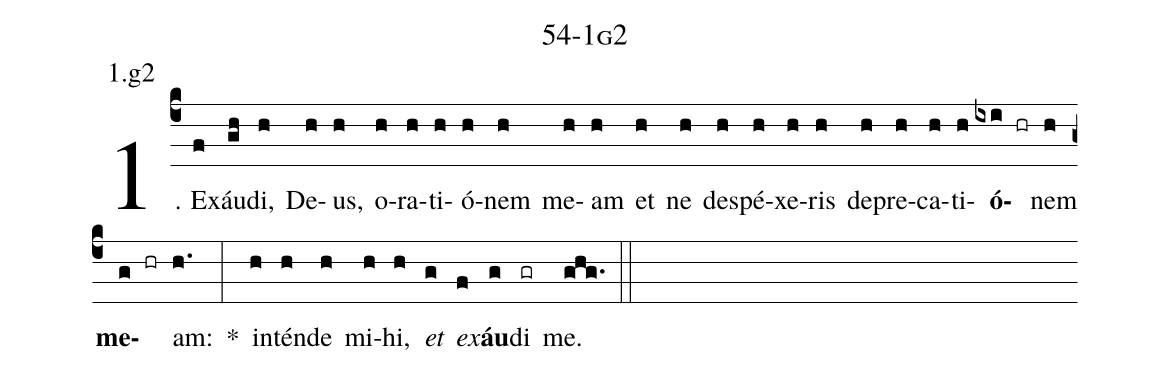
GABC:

name: 54-1g2;
annotation: 1.g2;
%%
(c4)1. Ex(f)áu(gh)di,(h) De(h)us,(h) o(h)ra(h)ti(h)ó(h)nem(h) me(h)am(h) et(h) ne(h) de(h)spé(h)xe(h)ris(h) de(h)pre(h)ca(h)ti(h)<b>ó</b>(ixi hr)nem(h) <b>me</b>(g hr)am:(h.) *(:) in(h)tén(h)de(h) mi(h)hi,(h) <i>et</i>(g) <i>ex</i>(f)<b>áu</b>(g)di(gr) me.(ghg.) (::)
